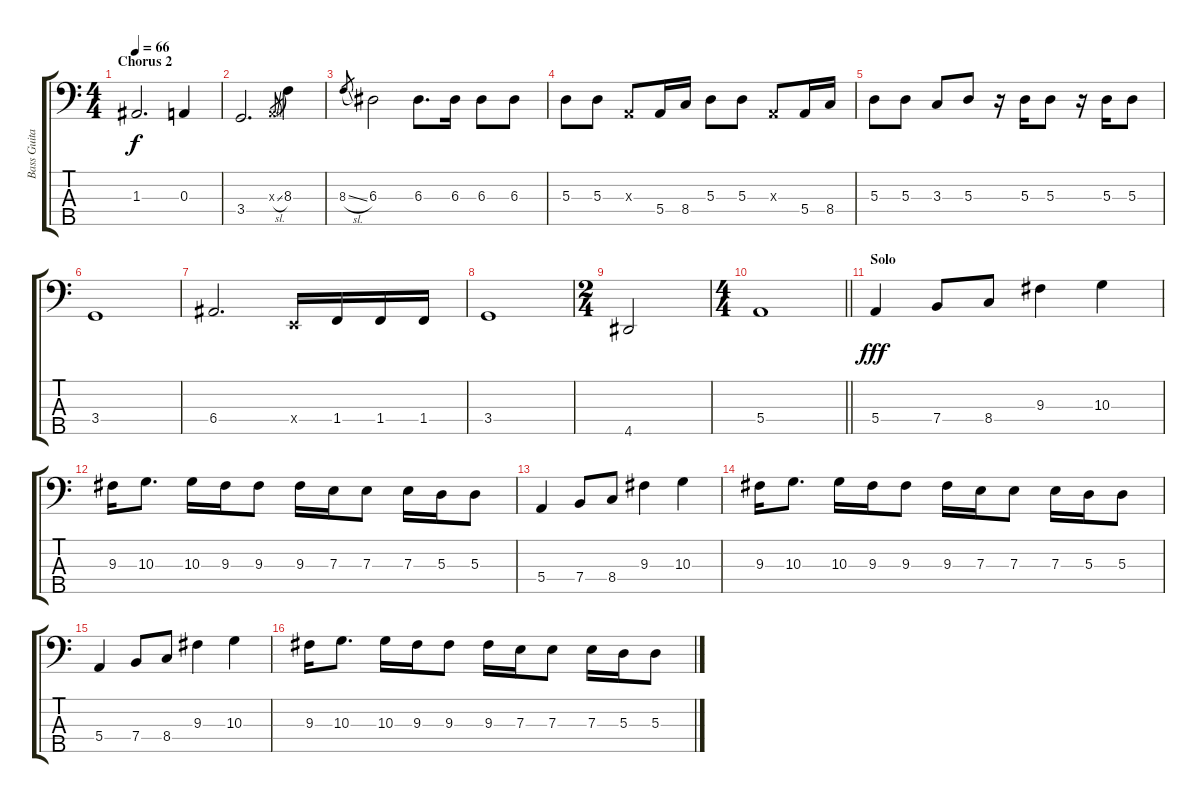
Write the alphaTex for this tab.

\track ("Bass Guitar" "Bass Guita") {instrument electricbassfinger}
\staff {score tabs}
\tuning (G2 D2 A1 E1 B0) {hide}
\ts (4 4)
\section ("" "Chorus 2")
\tempo 66
\clef f4
\ks c
1.3.2{d dy f} 0.3.4 |
3.4.2{d} 0.3{sl x}.8{gr} 8.3.4 |
8.3{sl}.8{gr} 6.3.2 6.3.8{d} 6.3.16 6.3.8 6.3.8 |
5.3.8 5.3.8 0.3{x}.8 5.4.16 8.4.16 5.3.8 5.3.8 0.3{x}.8 5.4.16 8.4.16 |
5.3.8 5.3.8 3.3.8 5.3.8 r.16 5.3.16 5.3.8 r.16 5.3.16 5.3.8 |
3.4.1 |
6.4.2{d} 0.4{x}.16 1.4.16 1.4.16 1.4.16 |
3.4.1 |
\ts (2 4)
4.5.2 |
\ts (4 4)
\barLineRight lightlight
5.4.1 |
\section ("" "Solo")
5.4.4{dy fff} 7.4.8 8.4.8 9.3.4 10.3.4 |
9.3.16 10.3.8{d} 10.3.16 9.3.16 9.3.8 9.3.16 7.3.16 7.3.8 7.3.16 5.3.16 5.3.8 |
5.4.4 7.4.8 8.4.8 9.3.4 10.3.4 |
9.3.16 10.3.8{d} 10.3.16 9.3.16 9.3.8 9.3.16 7.3.16 7.3.8 7.3.16 5.3.16 5.3.8 |
5.4.4 7.4.8 8.4.8 9.3.4 10.3.4 |
9.3.16 10.3.8{d} 10.3.16 9.3.16 9.3.8 9.3.16 7.3.16 7.3.8 7.3.16 5.3.16 5.3.8
